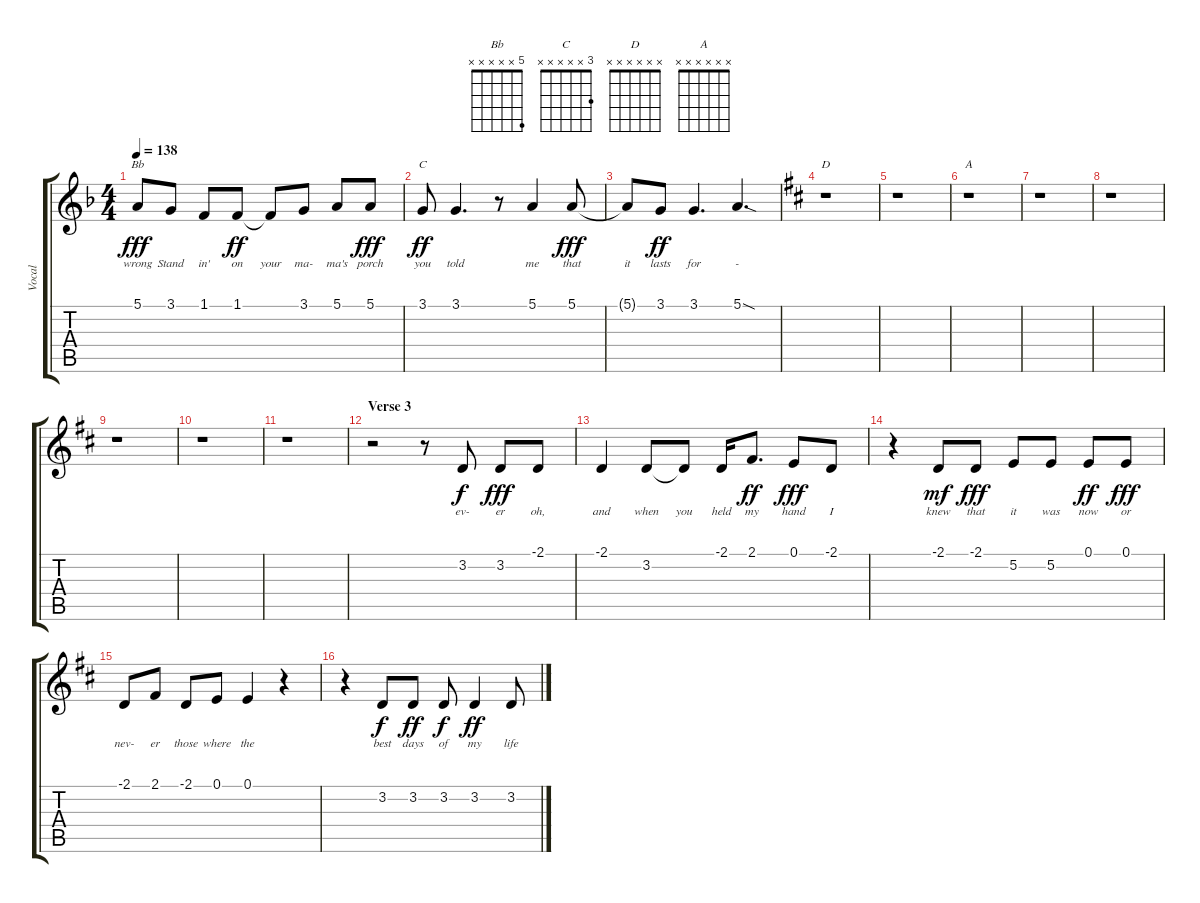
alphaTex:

\track ("Vocal" "Vocal") {instrument synthbrass1}
\staff {score tabs}
\tuning (E4 B3 G3 D3 A2 E2) {hide}
\chord ("Bb" 5 x x x x x)
\chord ("C" 3 x x x x x)
\chord ("D" x x x x x x)
\chord ("A" x x x x x x)
\ts (4 4)
\tempo 138
\clef g2
\ks f
5.1.8{ch "Bb" lyrics (0 "wrong") lyrics (1 "") lyrics (2 "") lyrics (3 "") lyrics (4 "") dy fff} 3.1.8{lyrics (0 "Stand") lyrics (1 "") lyrics (2 "") lyrics (3 "") lyrics (4 "")} 1.1.8{lyrics (0 "in'") lyrics (1 "") lyrics (2 "") lyrics (3 "") lyrics (4 "")} 1.1.8{lyrics (0 "on") lyrics (1 "") lyrics (2 "") lyrics (3 "") lyrics (4 "") dy ff} 1.1{t}.8{lyrics (0 "your") lyrics (1 "") lyrics (2 "") lyrics (3 "") lyrics (4 "")} 3.1.8{lyrics (0 "ma-") lyrics (1 "") lyrics (2 "") lyrics (3 "") lyrics (4 "")} 5.1.8{lyrics (0 "ma's") lyrics (1 "") lyrics (2 "") lyrics (3 "") lyrics (4 "")} 5.1.8{lyrics (0 "porch") lyrics (1 "") lyrics (2 "") lyrics (3 "") lyrics (4 "") dy fff} |
3.1.8{ch "C" lyrics (0 "you") lyrics (1 "") lyrics (2 "") lyrics (3 "") lyrics (4 "") dy ff} 3.1.4{d lyrics (0 "told") lyrics (1 "") lyrics (2 "") lyrics (3 "") lyrics (4 "")} r.8 5.1.4{lyrics (0 "me") lyrics (1 "") lyrics (2 "") lyrics (3 "") lyrics (4 "")} 5.1.8{lyrics (0 "that") lyrics (1 "") lyrics (2 "") lyrics (3 "") lyrics (4 "") dy fff} |
5.1{t}.8{lyrics (0 "it") lyrics (1 "") lyrics (2 "") lyrics (3 "") lyrics (4 "")} 3.1.8{lyrics (0 "lasts") lyrics (1 "") lyrics (2 "") lyrics (3 "") lyrics (4 "") dy ff} 3.1.4{d lyrics (0 "for") lyrics (1 "") lyrics (2 "") lyrics (3 "") lyrics (4 "")} 5.1{sod}.4{d lyrics (0 "-") lyrics (1 "") lyrics (2 "") lyrics (3 "") lyrics (4 "")} |
\ks d
r.1{ch "D"} |
r.1 |
r.1{ch "A"} |
r.1 |
r.1 |
r.1 |
r.1 |
r.1 |
\section ("" "Verse 3")
r.2 r.8 3.2.8{lyrics (0 "ev-") lyrics (1 "") lyrics (2 "") lyrics (3 "") lyrics (4 "") dy f} 3.2.8{lyrics (0 "er") lyrics (1 "") lyrics (2 "") lyrics (3 "") lyrics (4 "") dy fff} -2.1.8{lyrics (0 "oh,") lyrics (1 "") lyrics (2 "") lyrics (3 "") lyrics (4 "")} |
-2.1.4{lyrics (0 "and") lyrics (1 "") lyrics (2 "") lyrics (3 "") lyrics (4 "")} 3.2.8{lyrics (0 "when") lyrics (1 "") lyrics (2 "") lyrics (3 "") lyrics (4 "")} 3.2{t}.8{lyrics (0 "you") lyrics (1 "") lyrics (2 "") lyrics (3 "") lyrics (4 "")} -2.1.16{lyrics (0 "held") lyrics (1 "") lyrics (2 "") lyrics (3 "") lyrics (4 "")} 2.1.8{d lyrics (0 "my") lyrics (1 "") lyrics (2 "") lyrics (3 "") lyrics (4 "") dy ff} 0.1.8{lyrics (0 "hand") lyrics (1 "") lyrics (2 "") lyrics (3 "") lyrics (4 "") dy fff} -2.1.8{lyrics (0 "I") lyrics (1 "") lyrics (2 "") lyrics (3 "") lyrics (4 "")} |
r.4 -2.1.8{lyrics (0 "knew") lyrics (1 "") lyrics (2 "") lyrics (3 "") lyrics (4 "") dy mf} -2.1.8{lyrics (0 "that") lyrics (1 "") lyrics (2 "") lyrics (3 "") lyrics (4 "") dy fff} 5.2.8{lyrics (0 "it") lyrics (1 "") lyrics (2 "") lyrics (3 "") lyrics (4 "")} 5.2.8{lyrics (0 "was") lyrics (1 "") lyrics (2 "") lyrics (3 "") lyrics (4 "")} 0.1.8{lyrics (0 "now") lyrics (1 "") lyrics (2 "") lyrics (3 "") lyrics (4 "") dy ff} 0.1.8{lyrics (0 "or") lyrics (1 "") lyrics (2 "") lyrics (3 "") lyrics (4 "") dy fff} |
-2.1.8{lyrics (0 "nev-") lyrics (1 "") lyrics (2 "") lyrics (3 "") lyrics (4 "")} 2.1.8{lyrics (0 "er") lyrics (1 "") lyrics (2 "") lyrics (3 "") lyrics (4 "")} -2.1.8{lyrics (0 "those") lyrics (1 "") lyrics (2 "") lyrics (3 "") lyrics (4 "")} 0.1.8{lyrics (0 "where") lyrics (1 "") lyrics (2 "") lyrics (3 "") lyrics (4 "")} 0.1.4{lyrics (0 "the") lyrics (1 "") lyrics (2 "") lyrics (3 "") lyrics (4 "")} r.4 |
r.4 3.2.8{lyrics (0 "best") lyrics (1 "") lyrics (2 "") lyrics (3 "") lyrics (4 "") dy f} 3.2.8{lyrics (0 "days") lyrics (1 "") lyrics (2 "") lyrics (3 "") lyrics (4 "") dy ff} 3.2.8{lyrics (0 "of") lyrics (1 "") lyrics (2 "") lyrics (3 "") lyrics (4 "") dy f} 3.2.4{lyrics (0 "my") lyrics (1 "") lyrics (2 "") lyrics (3 "") lyrics (4 "") dy ff} 3.2.8{lyrics (0 "life") lyrics (1 "") lyrics (2 "") lyrics (3 "") lyrics (4 "")}
